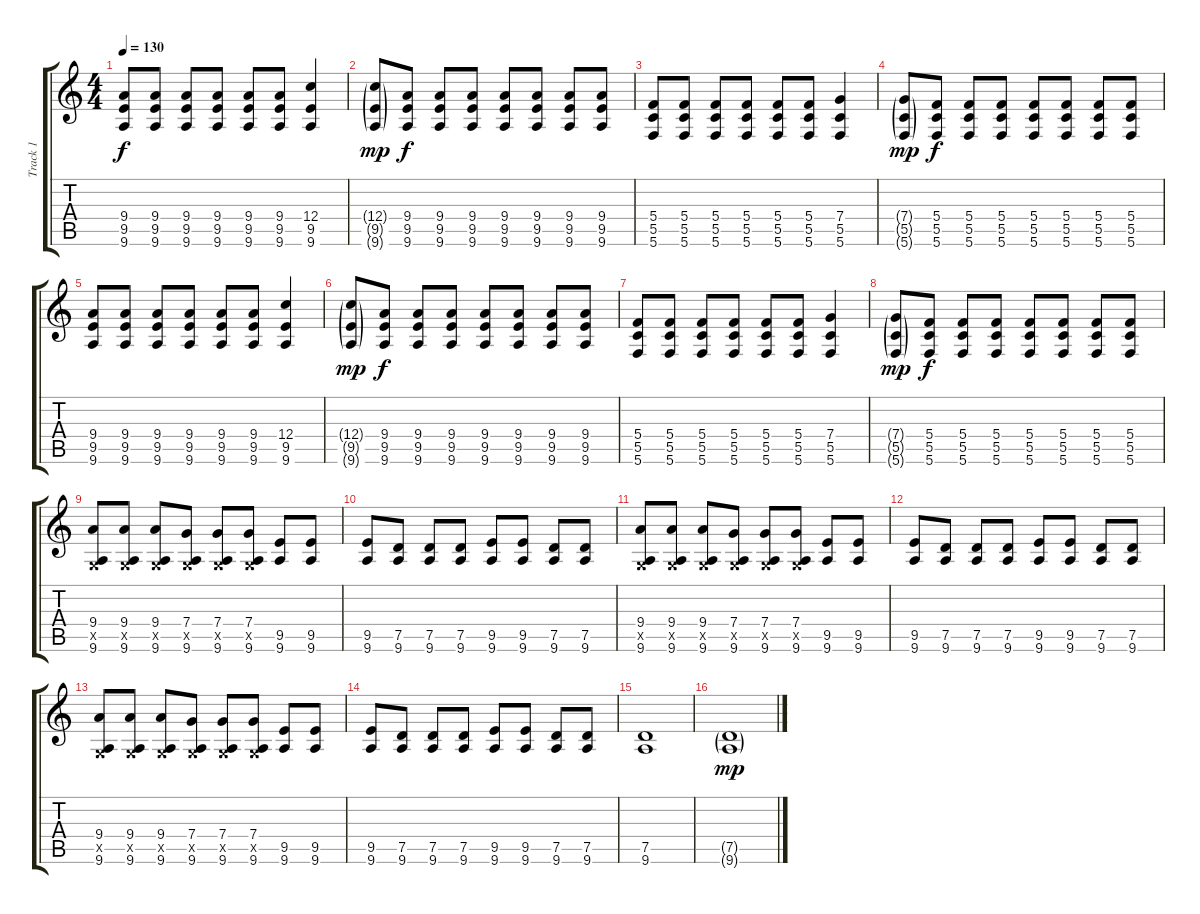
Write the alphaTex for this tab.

\track ("Track 1" "Track 1") {instrument acousticguitarsteel}
\staff {score tabs}
\tuning (D4 A3 F3 C3 G2 C2) {hide}
\ts (4 4)
\tempo 130
\clef g2
\ks c
(9.4 9.5 9.6).8{dy f} (9.4 9.5 9.6).8 (9.4 9.5 9.6).8 (9.4 9.5 9.6).8 (9.4 9.5 9.6).8 (9.4 9.5 9.6).8 (12.4 9.5 9.6).4 |
(12.4{g} 9.5{g} 9.6{g}).8{dy mp} (9.4 9.5 9.6).8{dy f} (9.4 9.5 9.6).8 (9.4 9.5 9.6).8 (9.4 9.5 9.6).8 (9.4 9.5 9.6).8 (9.4 9.5 9.6).8 (9.4 9.5 9.6).8 |
(5.4 5.5 5.6).8 (5.4 5.5 5.6).8 (5.4 5.5 5.6).8 (5.4 5.5 5.6).8 (5.4 5.5 5.6).8 (5.4 5.5 5.6).8 (7.4 5.5 5.6).4 |
(7.4{g} 5.5{g} 5.6{g}).8{dy mp} (5.4 5.5 5.6).8{dy f} (5.4 5.5 5.6).8 (5.4 5.5 5.6).8 (5.4 5.5 5.6).8 (5.4 5.5 5.6).8 (5.4 5.5 5.6).8 (5.4 5.5 5.6).8 |
(9.4 9.5 9.6).8 (9.4 9.5 9.6).8 (9.4 9.5 9.6).8 (9.4 9.5 9.6).8 (9.4 9.5 9.6).8 (9.4 9.5 9.6).8 (12.4 9.5 9.6).4 |
(12.4{g} 9.5{g} 9.6{g}).8{dy mp} (9.4 9.5 9.6).8{dy f} (9.4 9.5 9.6).8 (9.4 9.5 9.6).8 (9.4 9.5 9.6).8 (9.4 9.5 9.6).8 (9.4 9.5 9.6).8 (9.4 9.5 9.6).8 |
(5.4 5.5 5.6).8 (5.4 5.5 5.6).8 (5.4 5.5 5.6).8 (5.4 5.5 5.6).8 (5.4 5.5 5.6).8 (5.4 5.5 5.6).8 (7.4 5.5 5.6).4 |
(7.4{g} 5.5{g} 5.6{g}).8{dy mp} (5.4 5.5 5.6).8{dy f} (5.4 5.5 5.6).8 (5.4 5.5 5.6).8 (5.4 5.5 5.6).8 (5.4 5.5 5.6).8 (5.4 5.5 5.6).8 (5.4 5.5 5.6).8 |
(9.4 0.5{x} 9.6).8 (9.4 0.5{x} 9.6).8 (9.4 0.5{x} 9.6).8 (7.4 0.5{x} 9.6).8 (7.4 0.5{x} 9.6).8 (7.4 0.5{x} 9.6).8 (9.5 9.6).8 (9.5 9.6).8 |
(9.5 9.6).8 (7.5 9.6).8 (7.5 9.6).8 (7.5 9.6).8 (9.5 9.6).8 (9.5 9.6).8 (7.5 9.6).8 (7.5 9.6).8 |
(9.4 0.5{x} 9.6).8 (9.4 0.5{x} 9.6).8 (9.4 0.5{x} 9.6).8 (7.4 0.5{x} 9.6).8 (7.4 0.5{x} 9.6).8 (7.4 0.5{x} 9.6).8 (9.5 9.6).8 (9.5 9.6).8 |
(9.5 9.6).8 (7.5 9.6).8 (7.5 9.6).8 (7.5 9.6).8 (9.5 9.6).8 (9.5 9.6).8 (7.5 9.6).8 (7.5 9.6).8 |
(9.4 0.5{x} 9.6).8 (9.4 0.5{x} 9.6).8 (9.4 0.5{x} 9.6).8 (7.4 0.5{x} 9.6).8 (7.4 0.5{x} 9.6).8 (7.4 0.5{x} 9.6).8 (9.5 9.6).8 (9.5 9.6).8 |
(9.5 9.6).8 (7.5 9.6).8 (7.5 9.6).8 (7.5 9.6).8 (9.5 9.6).8 (9.5 9.6).8 (7.5 9.6).8 (7.5 9.6).8 |
(7.5 9.6).1 |
(7.5{g} 9.6{g}).1{dy mp}
